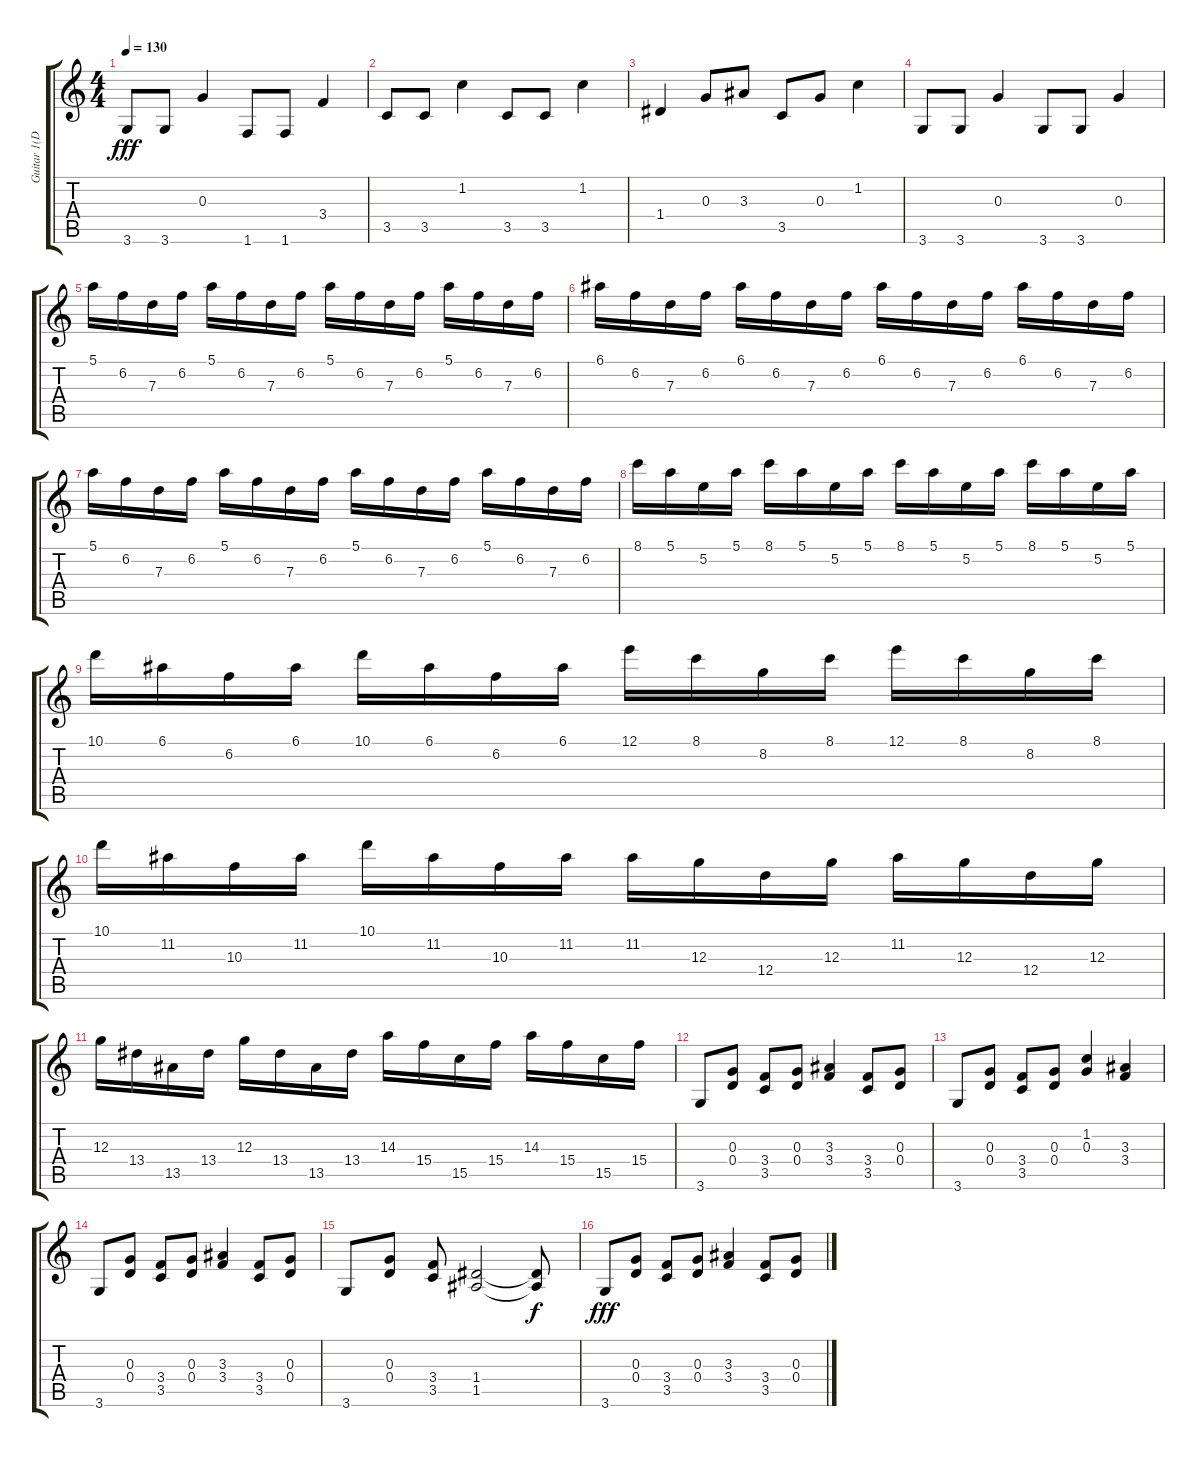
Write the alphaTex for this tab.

\track ("Guitar 1(Distortion)" "Guitar 1(D") {instrument distortionguitar}
\staff {score tabs}
\tuning (E4 B3 G3 D3 A2 E2) {hide}
\ts (4 4)
\tempo 130
\clef g2
\ks c
3.6.8{dy fff} 3.6.8 0.3.4 1.6.8 1.6.8 3.4.4 |
3.5.8 3.5.8 1.2.4 3.5.8 3.5.8 1.2.4 |
1.4.4 0.3.8 3.3.8 3.5.8 0.3.8 1.2.4 |
3.6.8 3.6.8 0.3.4 3.6.8 3.6.8 0.3.4 |
5.1.16 6.2.16 7.3.16 6.2.16 5.1.16 6.2.16 7.3.16 6.2.16 5.1.16 6.2.16 7.3.16 6.2.16 5.1.16 6.2.16 7.3.16 6.2.16 |
6.1.16 6.2.16 7.3.16 6.2.16 6.1.16 6.2.16 7.3.16 6.2.16 6.1.16 6.2.16 7.3.16 6.2.16 6.1.16 6.2.16 7.3.16 6.2.16 |
5.1.16 6.2.16 7.3.16 6.2.16 5.1.16 6.2.16 7.3.16 6.2.16 5.1.16 6.2.16 7.3.16 6.2.16 5.1.16 6.2.16 7.3.16 6.2.16 |
8.1.16 5.1.16 5.2.16 5.1.16 8.1.16 5.1.16 5.2.16 5.1.16 8.1.16 5.1.16 5.2.16 5.1.16 8.1.16 5.1.16 5.2.16 5.1.16 |
10.1.16 6.1.16 6.2.16 6.1.16 10.1.16 6.1.16 6.2.16 6.1.16 12.1.16 8.1.16 8.2.16 8.1.16 12.1.16 8.1.16 8.2.16 8.1.16 |
10.1.16 11.2.16 10.3.16 11.2.16 10.1.16 11.2.16 10.3.16 11.2.16 11.2.16 12.3.16 12.4.16 12.3.16 11.2.16 12.3.16 12.4.16 12.3.16 |
12.3.16 13.4.16 13.5.16 13.4.16 12.3.16 13.4.16 13.5.16 13.4.16 14.3.16 15.4.16 15.5.16 15.4.16 14.3.16 15.4.16 15.5.16 15.4.16 |
3.6.8 (0.3 0.4).8 (3.4 3.5).8 (0.3 0.4).8 (3.3 3.4).4 (3.4 3.5).8 (0.3 0.4).8 |
3.6.8 (0.3 0.4).8 (3.4 3.5).8 (0.3 0.4).8 (1.2 0.3).4 (3.3 3.4).4 |
3.6.8 (0.3 0.4).8 (3.4 3.5).8 (0.3 0.4).8 (3.3 3.4).4 (3.4 3.5).8 (0.3 0.4).8 |
3.6.8 (0.3 0.4).8 (3.4 3.5).8 (1.4 1.5).2 (1.4{t} 1.5{t}).8{dy f} |
3.6.8{dy fff} (0.3 0.4).8 (3.4 3.5).8 (0.3 0.4).8 (3.3 3.4).4 (3.4 3.5).8 (0.3 0.4).8
